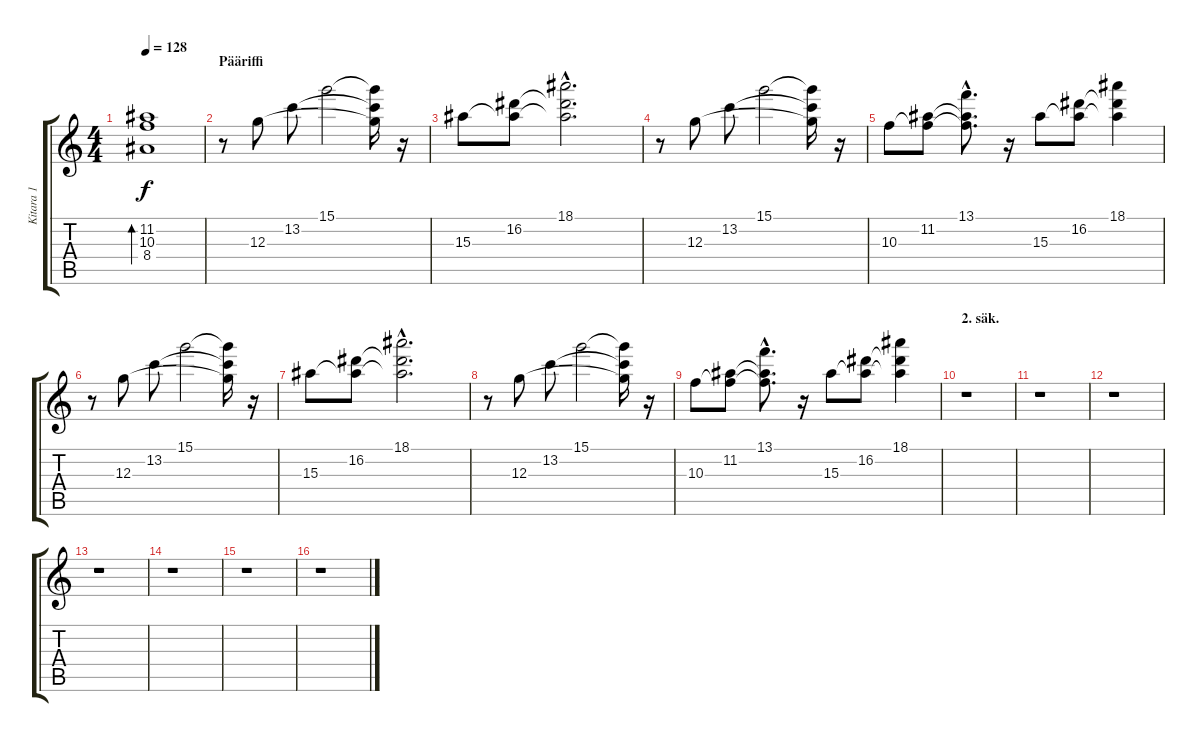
\track ("Kitara 1" "Kitara 1") {instrument overdrivenguitar}
\staff {score tabs}
\tuning (E4 B3 G3 D3 A2 D2) {hide}
\ts (4 4)
\tempo 128
\clef g2
\ks c
(11.2 10.3 8.4).1{bd 240 dy f} |
\section ("" "Pääriffi")
r.8 12.3.8 13.2.8 15.1.2 (15.1{t} 13.2{t} 12.3{t}).16 r.16 |
15.3.8 (16.2 15.3{t}).8 (18.1{hac} 16.2{hac t} 15.3{hac t}).2{d} |
r.8 12.3.8 13.2.8 15.1.2 (15.1{t} 13.2{t} 12.3{t}).16 r.16 |
10.3.8 (11.2 10.3{t}).8 (13.1{hac} 11.2{hac t} 10.3{hac t}).8{d} r.16 15.3.8 (16.2 15.3{t}).8 (18.1 16.2{t} 15.3{t}).4 |
r.8 12.3.8 13.2.8 15.1.2 (15.1{t} 13.2{t} 12.3{t}).16 r.16 |
15.3.8 (16.2 15.3{t}).8 (18.1{hac} 16.2{hac t} 15.3{hac t}).2{d} |
r.8 12.3.8 13.2.8 15.1.2 (15.1{t} 13.2{t} 12.3{t}).16 r.16 |
10.3.8 (11.2 10.3{t}).8 (13.1{hac} 11.2{hac t} 10.3{hac t}).8{d} r.16 15.3.8 (16.2 15.3{t}).8 (18.1 16.2{t} 15.3{t}).4 |
\section ("" "2. säk.")
r.1 |
r.1 |
r.1 |
r.1 |
r.1 |
r.1 |
r.1
